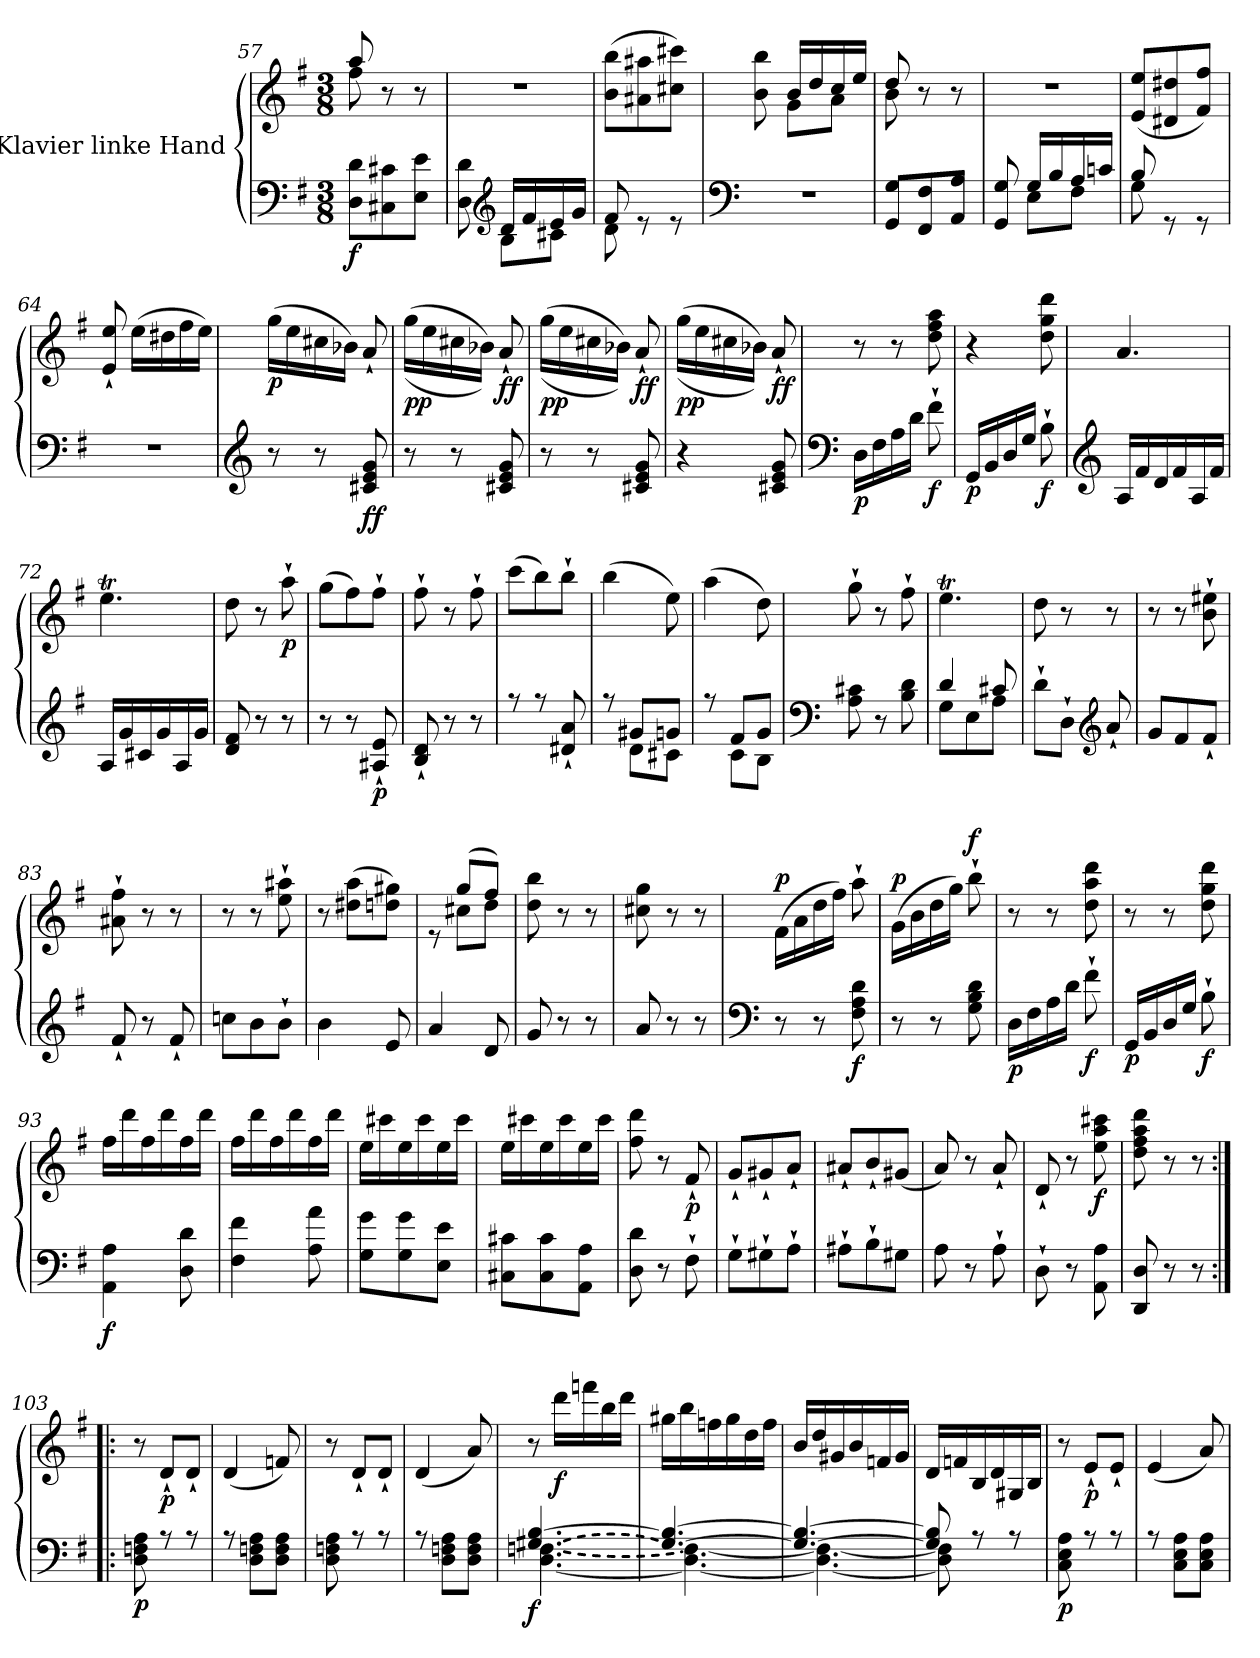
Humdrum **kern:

**kern	**kern	**dynam
*part1	*part1	*part1
*staff2	*staff1	*staff1/2
*I"Klavier linke Hand	*	*
!!LO:LB:g=z
*clefF4	*clefG2	*
*k[f#]	*k[f#]	*
*M3/8	*M3/8	*
=57	=57	=57
*	*^	*
!	!	!	!LO:DY:b=2
8D\ 8d\L	8aa/	8ff#\	f
8C#X\ 8c#X\	8r	4ryy	.
8E\ 8e\J	8r	.	.
*	*v	*v	*
=58	=58	=58
*^	*	*
8D\ 8d\	8ryy	4.r	.
*clefG2	*	*	*
16d/LL	8B\L	.	.
16f#/	.	.	.
16e/	8c#X\J	.	.
16g/JJ	.	.	.
=59	=59	=59	=59
8f#/	8d\	(>8b\ 8bb\L	.
8re	4ryy	8a#X\ 8aa#X\	.
8re	.	8cc#X\ 8ccc#X\J)	.
*v	*v	*	*
=60	=60	=60
*clefF4	*	*
*	*^	*
4.r	8b\ 8bb\	8ryy	.
.	16b/LL	8g\L	.
.	16dd/	.	.
.	16cc/	8a\J	.
.	16ee/JJ	.	.
=61	=61	=61	=61
*^	*	*	*
4.ryy	8GG/ 8G/L	8dd/	8b\	.
.	8FF#/ 8F#/	8r	4ryy	.
.	8AA/ 8A/J	8r	.	.
*	*	*v	*v	*
=62	=62	=62	=62
8ryy	8GG/ 8G/	4.r	.
16G/LL	8E\L	.	.
16B/	.	.	.
16A/	8F#\J	.	.
16cn/JJ	.	.	.
=63	=63	=63	=63
*	*	*^	*
8B/	8G\	4.ryy	(<8e/ 8ee/L	.
8rGG	4ryy	.	8d#X/ 8dd#X/	.
8rGG	.	.	8f#/ 8ff#/J)	.
*v	*v	*	*	*
*	*v	*v	*
!!LO:LB:g=z
=64	=64	=64
4.r	8e/` 8ee/`	.
.	(>16ee\LL	.
.	16dd#X\	.
.	16ff#\	.
.	16ee\JJ)	.
=65	=65	=65
*clefG2	*	*
!	!	!LO:DY:b
8r	(>16gg\LL	p
.	16ee\	.
8r	16cc#X\	.
.	16b-X\JJ)	.
!	!	!LO:DY:b=2
!	!	!LO:DY:n=1:b
8c#X/ 8e/ 8g/	8a`/	f f
=66	=66	=66
!	!	!LO:DY:b
!	!	!LO:DY:n=1:b
8r	(>(>16gg\LL	p p
.	16ee\	.
8r	16cc#X\	.
.	16b-X\JJ))	.
!	!	!LO:DY:n=2:b
!	!	!LO:DY:n=3:b
8c#X/ 8e/ 8g/	8a`/	f f
=67	=67	=67
!	!	!LO:DY:b
!	!	!LO:DY:n=1:b
8r	(>(>16gg\LL	p p
.	16ee\	.
8r	16cc#X\	.
.	16b-X\JJ))	.
!	!	!LO:DY:n=2:b
!	!	!LO:DY:n=3:b
8c#X/ 8e/ 8g/	8a`/	f f
=68	=68	=68
!	!	!LO:DY:b
!	!	!LO:DY:n=1:b
4r	(>(>16gg\LL	p p
.	16ee\	.
.	16cc#X\	.
.	16b-X\JJ))	.
!	!	!LO:DY:n=2:b
!	!	!LO:DY:n=3:b
8c#X/ 8e/ 8g/	8a`/	f f
=69	=69	=69
*clefF4	*	*
!	!	!LO:DY:b=2
16D\LL	8r	p
16F#\	.	.
16A\	8r	.
16d\JJ	.	.
!	!	!LO:DY:b=2
8f#`\	8dd\ 8ff#\ 8aa\	f
!!LO:PB:g=z
=70	=70	=70
!	!	!LO:DY:b=2
16GG/LL	4r	p
16BB/	.	.
16D/	.	.
16G/JJ	.	.
!	!	!LO:DY:b=2
8B`\	8dd\ 8gg\ 8ddd\	f
=71	=71	=71
*clefG2	*	*
16A/LL	4.a/	.
16f#/	.	.
16d/	.	.
16f#/	.	.
16A/	.	.
16f#/JJ	.	.
=72	=72	=72
16A/LL	4.eeT\	.
16g/	.	.
16c#X/	.	.
16g/	.	.
16A/	.	.
16g/JJ	.	.
=73	=73	=73
8d/ 8f#/	8dd\	.
8r	8r	.
!	!	!LO:DY:b
8r	8aa`\	p
=74	=74	=74
8r	(>8gg\L	.
8r	8ff#\)	.
!	!	!LO:DY:b=2
8A#X/` 8e/`	8ff#`\J	p
=75	=75	=75
8B/` 8d/`	8ff#`\	.
8r	8r	.
8r	8ff#`\	.
!!LO:LB:g=z
=76	=76	=76
*^	*	*
4.ryy	8rff	(>8ccc\L	.
.	8rff	8bb\)	.
.	8d#X/` 8a/`	8bb`\J	.
=77	=77	=77	=77
8ryy	8rff	(>4bb\	.
8g#X/L	8d\L	.	.
8gn/J	8c#X\J	8ee\)	.
=78	=78	=78	=78
8ryy	8rff	(>4aa\	.
8f#/L	8c\L	.	.
8g/J	8B\J	8dd\)	.
*v	*v	*	*
=79	=79	=79
*clefF4	*	*
8A\ 8c#X\	8gg`\	.
8r	8r	.
8B\ 8d\	8ff#`\	.
=80	=80	=80
*^	*	*
4d/	8G\L	4.eeT\	.
.	8E\	.	.
8c#X/	8A\J	.	.
=81	=81	=81	=81
8d`\L	4ryy	8dd\	.
8D`\J	.	8r	.
*clefG2	*	*	*
8ryy	8a`/	8r	.
=82	=82	=82	=82
4.ryy	8g/L	8r	.
.	8f#/	8r	.
.	8f#`/J	8b\` 8ee#X\`	.
*v	*v	*	*
!!LO:LB:g=z
=83	=83	=83
8f#`/	8a#X\` 8ff#\`	.
8r	8r	.
8f#`/	8r	.
=84	=84	=84
8ccn\L	8r	.
8b\	8r	.
8b`\J	8ee\` 8aa#X\`	.
=85	=85	=85
4b\	8r	.
.	(>8dd#X\ 8aa\L	.
8e/	8ddn\ 8gg#X\J)	.
=86	=86	=86
*	*^	*
4a/	8re	8ryy	.
.	(>8gg/L	8cc#X\L	.
8d/	8ff#/J)	8dd\J	.
*	*v	*v	*
=87	=87	=87
8g/	8dd\ 8bb\	.
8r	8r	.
8r	8r	.
=88	=88	=88
8a/	8cc#X\ 8gg\	.
8r	8r	.
8r	8r	.
=89	=89	=89
*clefF4	*	*
!	!	!LO:DY:a
8r	(>16f#\LL	p
.	16a\	.
8r	16dd\	.
.	16ff#\JJ)	.
!	!	!LO:DY:b=2
8F#\ 8A\ 8d\	8aa`\	f
!!LO:LB:g=z
=90	=90	=90
!	!	!LO:DY:a
8r	(>16g\LL	p
.	16b\	.
8r	16dd\	.
.	16gg\JJ)	.
!	!	!LO:DY:a
8G\ 8B\ 8d\	8bb`\	f
=91	=91	=91
!	!	!LO:DY:b=2
16D\LL	8r	p
16F#\	.	.
16A\	8r	.
16d\JJ	.	.
!	!	!LO:DY:b=2
8f#`\	8dd\ 8aa\ 8ddd\	f
=92	=92	=92
!	!	!LO:DY:b=2
16GG/LL	8r	p
16BB/	.	.
16D/	8r	.
16G/JJ	.	.
!	!	!LO:DY:b=2
8B`\	8dd\ 8gg\ 8ddd\	f
=93	=93	=93
!	!	!LO:DY:b=2
4AA\ 4A\	16ff#\LL	f
.	16ddd\	.
.	16ff#\	.
.	16ddd\	.
8D\ 8d\	16ff#\	.
.	16ddd\JJ	.
=94	=94	=94
4F#\ 4f#\	16ff#\LL	.
.	16ddd\	.
.	16ff#\	.
.	16ddd\	.
8A\ 8a\	16ff#\	.
.	16ddd\JJ	.
=95	=95	=95
8G\ 8g\L	16ee\LL	.
.	16ccc#X\	.
8G\ 8g\	16ee\	.
.	16ccc#\	.
8E\ 8e\J	16ee\	.
.	16ccc#\JJ	.
!!LO:LB:g=z
=96	=96	=96
8C#X\ 8c#X\L	16ee\LL	.
.	16ccc#X\	.
8C#\ 8c#\	16ee\	.
.	16ccc#\	.
8AA\ 8A\J	16ee\	.
.	16ccc#\JJ	.
=97	=97	=97
8D\ 8d\	8ff#\ 8ddd\	.
8r	8r	.
!	!	!LO:DY:b
8F#`\	8f#`/	p
=98	=98	=98
8G`\L	8g`/L	.
8G#X`\	8g#X`/	.
8A`\J	8a`/J	.
=99	=99	=99
8A#X`\L	8a#X`/L	.
8B`\	8b`/	.
8G#X\J	(<8g#X/J	.
=100	=100	=100
8A\	8a/)	.
8r	8r	.
8A`\	8a`/	.
=101	=101	=101
8D`\	8d`/	.
8r	8r	.
!	!	!LO:DY:b
8AA\ 8A\	8ee\ 8aa\ 8ccc#X\	f
=102	=102	=102
8DD/ 8D/	8dd\ 8ff#\ 8aa\ 8ddd\	.
8r	8r	.
8r	8r	.
!!LO:LB:g=z
=103:|!|:	=103:|!|:	=103:|!|:
*^	*	*
!	!	!	!LO:DY:b=2
4.ryy	8D\ 8Fn\ 8A\	8r	p
!	!	!	!LO:DY:b
.	8rA	8d`/L	p
.	8rA	8d`/J	.
=104	=104	=104	=104
4.ryy	8rA	(<4d/	.
.	8D\ 8Fn\ 8A\L	.	.
.	8D\ 8F\ 8A\J	8fn/)	.
=105	=105	=105	=105
4.ryy	8D\ 8Fn\ 8A\	8r	.
.	8rA	8d`/L	.
.	8rA	8d`/J	.
=106	=106	=106	=106
4.ryy	8rA	(<4d/	.
.	8D\ 8Fn\ 8A\L	.	.
.	8D\ 8F\ 8A\J	8a/)	.
=107	=107	=107	=107
!LO:T:n=1:dash	!LO:T:n=2:dash	!	!LO:DY:b=2
[4.G#X/ [4.B/	[4.D\ [4.Fn\	8r	f
!	!	!	!LO:DY:b
.	.	16ddd\LL	f
.	.	16fffn\	.
.	.	16bb\	.
.	.	16ddd\JJ	.
=108	=108	=108	=108
4.G#/_ 4.B/_	4.D\_ 4.F\_	16gg#X\LL	.
.	.	16bb\	.
.	.	16ffn\	.
.	.	16gg#\	.
.	.	16dd\	.
.	.	16ff\JJ	.
=109	=109	=109	=109
4.G#/_ 4.B/_	4.D\_ 4.F\_	16b/LL	.
.	.	16dd/	.
.	.	16g#X/	.
.	.	16b/	.
.	.	16fn/	.
.	.	16g#/JJ	.
!!LO:PB:g=z
=110	=110	=110	=110
8G#/] 8B/]	8D\] 8F\]	16d/LL	.
.	.	16fn/	.
8ryy	8rA	16B/	.
.	.	16d/	.
8ryy	8rA	16G#X/	.
.	.	16B/JJ	.
=111	=111	=111	=111
!	!	!	!LO:DY:b=2
4.ryy	8C\ 8E\ 8A\	8r	p
!	!	!	!LO:DY:b
.	8rA	8e`/L	p
.	8rA	8e`/J	.
=112	=112	=112	=112
4.ryy	8rA	(<4e/	.
.	8C\ 8E\ 8A\L	.	.
.	8C\ 8E\ 8A\J	8a/)	.
*v	*v	*	*
=	=	=
*-	*-	*-
